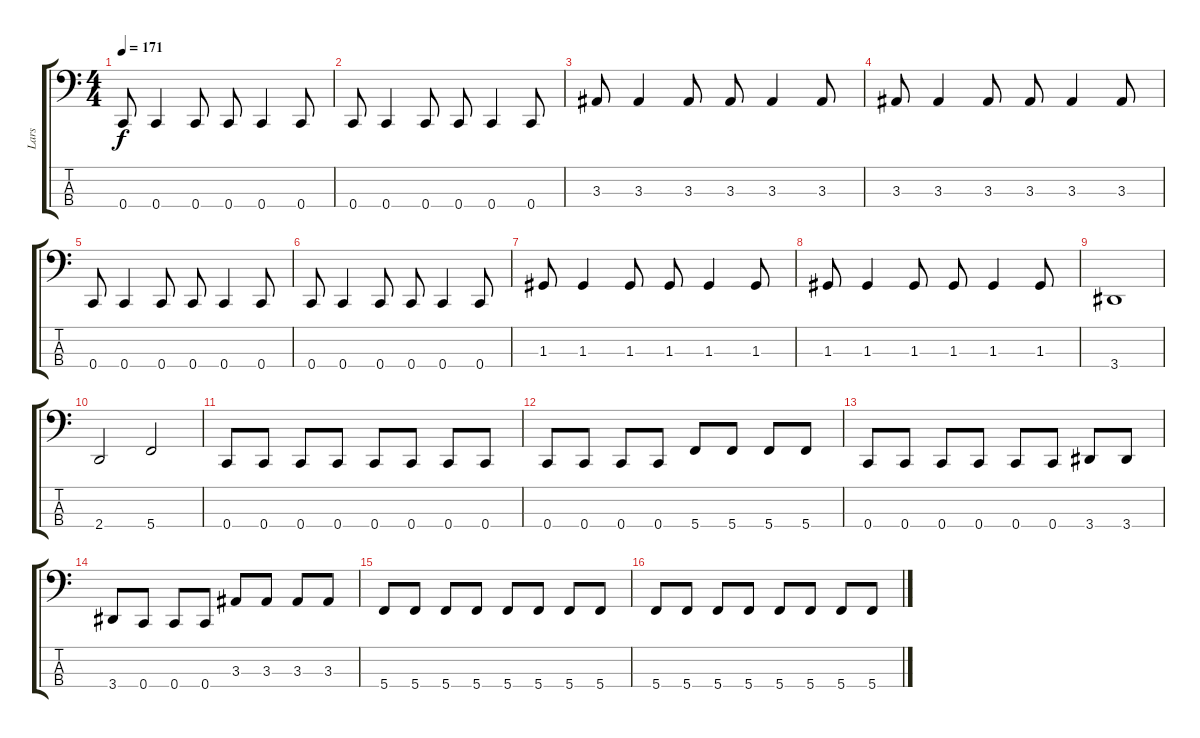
\track ("Lars" "Lars") {instrument electricbasspick}
\staff {score tabs}
\tuning (F2 C2 G1 C1) {hide}
\ts (4 4)
\tempo 171
\clef f4
\ks c
0.4.8{dy f} 0.4.4 0.4.8 0.4.8 0.4.4 0.4.8 |
0.4.8 0.4.4 0.4.8 0.4.8 0.4.4 0.4.8 |
3.3.8 3.3.4 3.3.8 3.3.8 3.3.4 3.3.8 |
3.3.8 3.3.4 3.3.8 3.3.8 3.3.4 3.3.8 |
0.4.8 0.4.4 0.4.8 0.4.8 0.4.4 0.4.8 |
0.4.8 0.4.4 0.4.8 0.4.8 0.4.4 0.4.8 |
1.3.8 1.3.4 1.3.8 1.3.8 1.3.4 1.3.8 |
1.3.8 1.3.4 1.3.8 1.3.8 1.3.4 1.3.8 |
3.4.1 |
2.4.2 5.4.2 |
0.4.8 0.4.8 0.4.8 0.4.8 0.4.8 0.4.8 0.4.8 0.4.8 |
0.4.8 0.4.8 0.4.8 0.4.8 5.4.8 5.4.8 5.4.8 5.4.8 |
0.4.8 0.4.8 0.4.8 0.4.8 0.4.8 0.4.8 3.4.8 3.4.8 |
3.4.8 0.4.8 0.4.8 0.4.8 3.3.8 3.3.8 3.3.8 3.3.8 |
5.4.8 5.4.8 5.4.8 5.4.8 5.4.8 5.4.8 5.4.8 5.4.8 |
5.4.8 5.4.8 5.4.8 5.4.8 5.4.8 5.4.8 5.4.8 5.4.8
